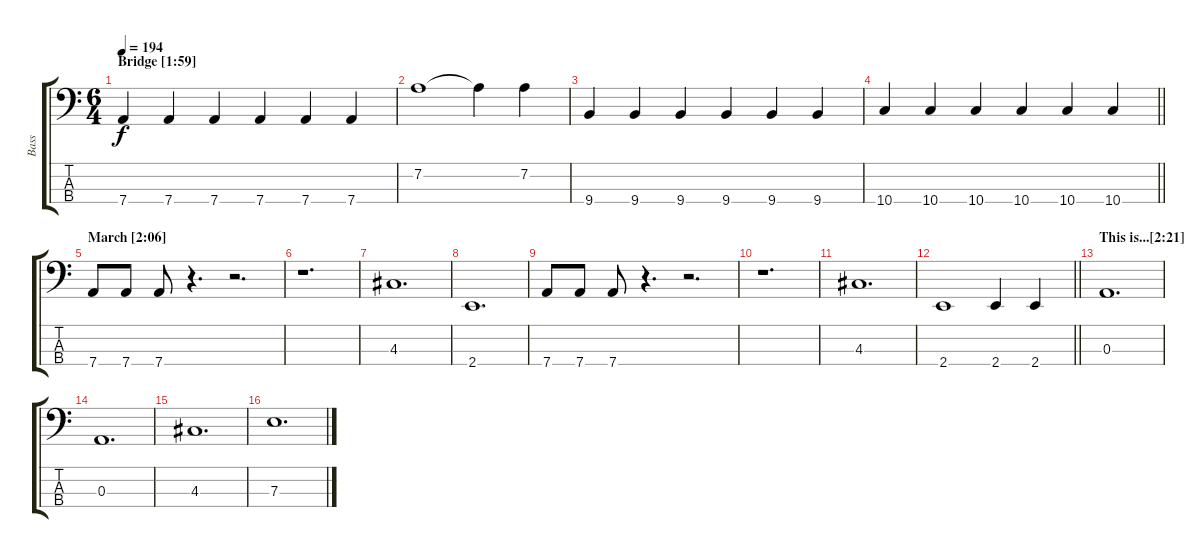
\track ("Bass" "Bass") {instrument electricbassfinger}
\staff {score tabs}
\tuning (G2 D2 A1 D1) {hide}
\ts (6 4)
\section ("" "Bridge [1:59]")
\tempo 194
\clef f4
\ks c
7.4.4{dy f} 7.4.4 7.4.4 7.4.4 7.4.4 7.4.4 |
7.2.1 7.2{t}.4 7.2.4 |
9.4.4 9.4.4 9.4.4 9.4.4 9.4.4 9.4.4 |
\barLineRight lightlight
10.4.4 10.4.4 10.4.4 10.4.4 10.4.4 10.4.4 |
\section ("" "March [2:06]")
7.4.8 7.4.8 7.4.8 r.4{d} r.2{d} |
r.1{d} |
4.3.1{d} |
2.4.1{d} |
7.4.8 7.4.8 7.4.8 r.4{d} r.2{d} |
r.1{d} |
4.3.1{d} |
\barLineRight lightlight
2.4.1 2.4.4 2.4.4 |
\section ("" "This is...[2:21]")
0.3.1{d} |
0.3.1{d} |
4.3.1{d} |
7.3.1{d}
